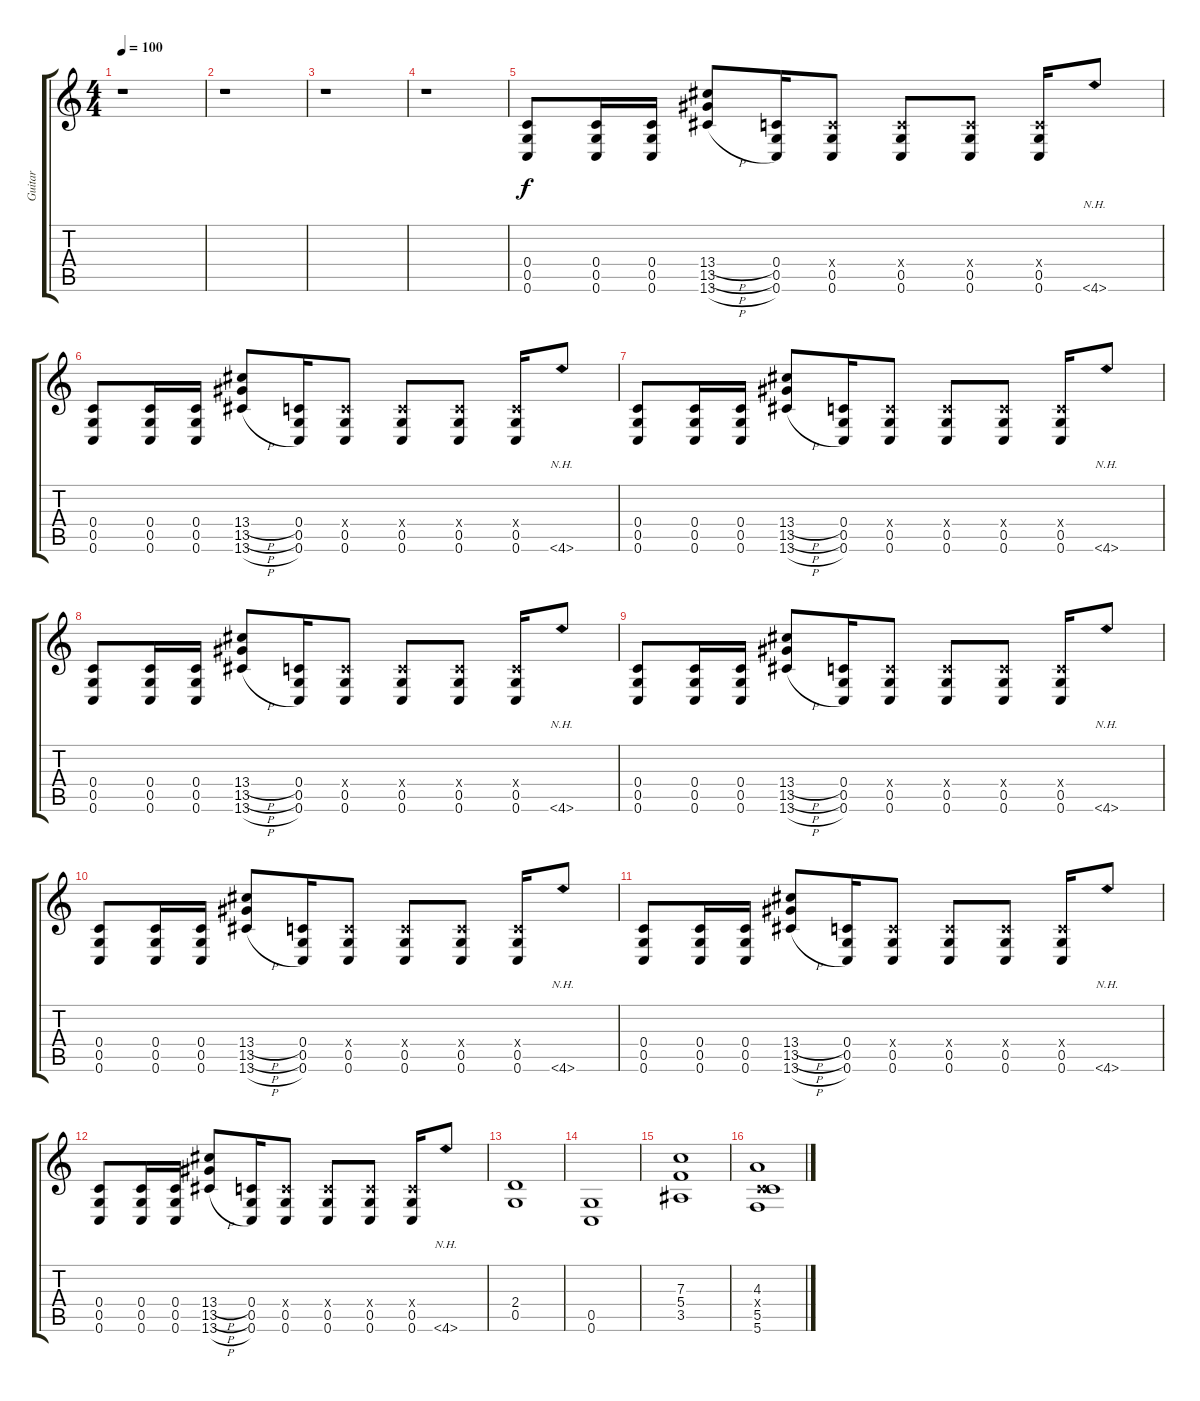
\track ("Guitar" "Guitar") {instrument distortionguitar}
\staff {score tabs}
\tuning (D4 A3 F3 C3 G2 C2) {hide}
\ts (4 4)
\tempo 100
\clef g2
\ks c
r.1{dy f} |
r.1 |
r.1 |
r.1 |
(0.4 0.5 0.6).8 (0.4 0.5 0.6).16 (0.4 0.5 0.6).16 (13.4{h} 13.5{h} 13.6{h}).8 (0.4 0.5 0.6).16 (0.4{x} 0.5 0.6).8 (0.4{x} 0.5 0.6).8 (0.4{x} 0.5 0.6).8 (0.4{x} 0.5 0.6).16 4.6{nh}.8 |
(0.4 0.5 0.6).8 (0.4 0.5 0.6).16 (0.4 0.5 0.6).16 (13.4{h} 13.5{h} 13.6{h}).8 (0.4 0.5 0.6).16 (0.4{x} 0.5 0.6).8 (0.4{x} 0.5 0.6).8 (0.4{x} 0.5 0.6).8 (0.4{x} 0.5 0.6).16 4.6{nh}.8 |
(0.4 0.5 0.6).8 (0.4 0.5 0.6).16 (0.4 0.5 0.6).16 (13.4{h} 13.5{h} 13.6{h}).8 (0.4 0.5 0.6).16 (0.4{x} 0.5 0.6).8 (0.4{x} 0.5 0.6).8 (0.4{x} 0.5 0.6).8 (0.4{x} 0.5 0.6).16 4.6{nh}.8 |
(0.4 0.5 0.6).8 (0.4 0.5 0.6).16 (0.4 0.5 0.6).16 (13.4{h} 13.5{h} 13.6{h}).8 (0.4 0.5 0.6).16 (0.4{x} 0.5 0.6).8 (0.4{x} 0.5 0.6).8 (0.4{x} 0.5 0.6).8 (0.4{x} 0.5 0.6).16 4.6{nh}.8 |
(0.4 0.5 0.6).8 (0.4 0.5 0.6).16 (0.4 0.5 0.6).16 (13.4{h} 13.5{h} 13.6{h}).8 (0.4 0.5 0.6).16 (0.4{x} 0.5 0.6).8 (0.4{x} 0.5 0.6).8 (0.4{x} 0.5 0.6).8 (0.4{x} 0.5 0.6).16 4.6{nh}.8 |
(0.4 0.5 0.6).8 (0.4 0.5 0.6).16 (0.4 0.5 0.6).16 (13.4{h} 13.5{h} 13.6{h}).8 (0.4 0.5 0.6).16 (0.4{x} 0.5 0.6).8 (0.4{x} 0.5 0.6).8 (0.4{x} 0.5 0.6).8 (0.4{x} 0.5 0.6).16 4.6{nh}.8 |
(0.4 0.5 0.6).8 (0.4 0.5 0.6).16 (0.4 0.5 0.6).16 (13.4{h} 13.5{h} 13.6{h}).8 (0.4 0.5 0.6).16 (0.4{x} 0.5 0.6).8 (0.4{x} 0.5 0.6).8 (0.4{x} 0.5 0.6).8 (0.4{x} 0.5 0.6).16 4.6{nh}.8 |
(0.4 0.5 0.6).8 (0.4 0.5 0.6).16 (0.4 0.5 0.6).16 (13.4{h} 13.5{h} 13.6{h}).8 (0.4 0.5 0.6).16 (0.4{x} 0.5 0.6).8 (0.4{x} 0.5 0.6).8 (0.4{x} 0.5 0.6).8 (0.4{x} 0.5 0.6).16 4.6{nh}.8 |
(2.4 0.5).1 |
(0.5 0.6).1 |
(7.3 5.4 3.5).1 |
(4.3 0.4{x} 5.5 5.6).1
